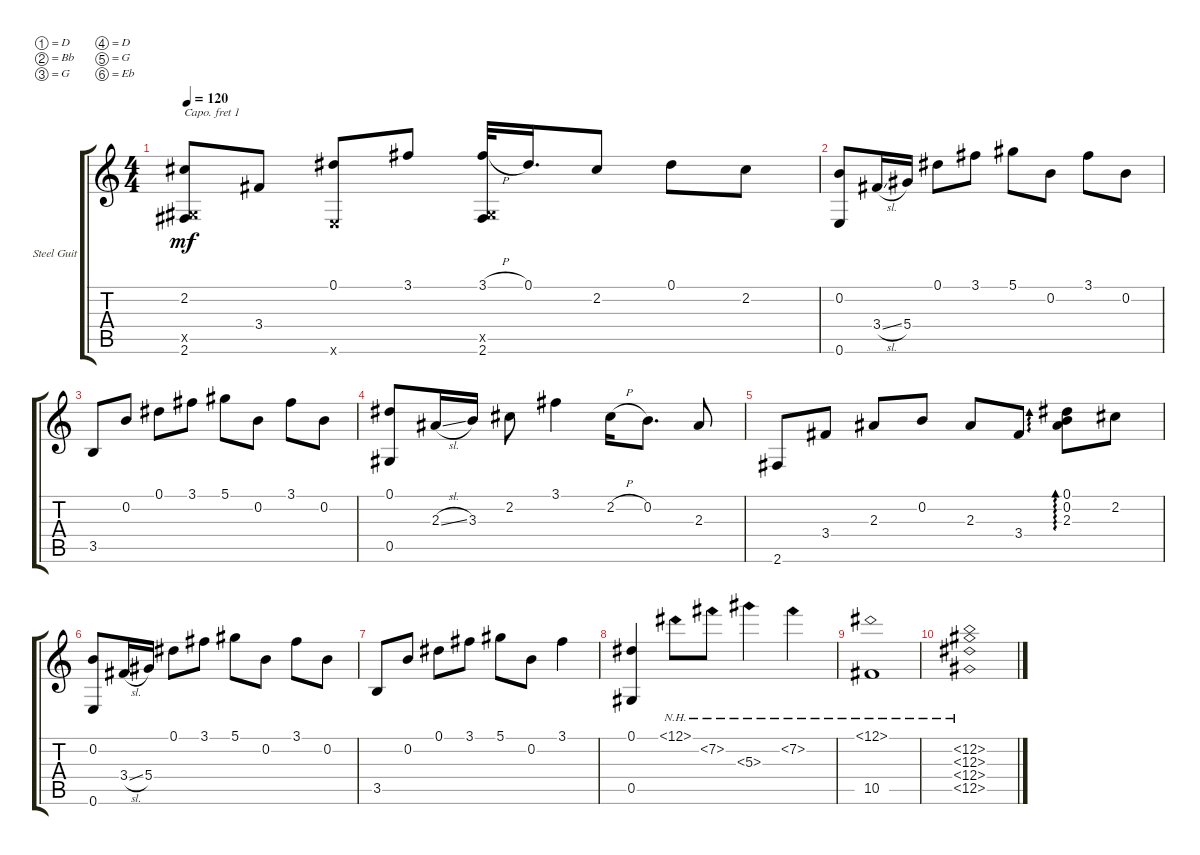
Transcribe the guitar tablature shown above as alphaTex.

\defaultSystemsLayout 4
\bracketExtendMode groupsimilarinstruments
\firstSystemTrackNameOrientation horizontal
\otherSystemsTrackNameOrientation horizontal
\track ("Steel Guitar" "Steel Guit") {instrument acousticguitarsteel}
\staff {score tabs}
\capo 1
\tuning (D4 Bb3 G3 D3 G2 Eb2)
\ts (4 4)
\tempo 120
\clef g2
\ks c
(2.2 2.6 0.5{x}).8{dy mf} 3.4.8 (0.6{x} 0.1).8 3.1.8 (3.1{h} 2.6 0.5{x}).32 0.1.16{d} 2.2.8 0.1.8 2.2.8 |
(0.6 0.2).8 3.4{sl}.16 5.4.16 0.1.8 3.1.8 5.1.8 0.2.8 3.1.8 0.2.8 |
3.5.8 0.2.8 0.1.8 3.1.8 5.1.8 0.2.8 3.1.8 0.2.8 |
(0.1 0.5).8 2.3{sl}.16 3.3.16 2.2.8 3.1.4 2.2{h}.16 0.2.8{d} 2.3.8 |
2.6.8 3.4.8 2.3.8 0.2.8 2.3.8 3.4.8 (2.3 0.2 0.1).8{ad 0} 2.2.8 |
(0.6 0.2).8 3.4{sl}.16 5.4.16 0.1.8 3.1.8 5.1.8 0.2.8 3.1.8 0.2.8 |
3.5.8 0.2.8 0.1.8 3.1.8 5.1.8 0.2.8 3.1.4 |
(0.1 0.5).4 12.1{nh}.8 7.2{nh}.8 5.3{nh}.4 7.2{nh}.4 |
(12.1{nh} 10.5).1 |
(12.2{nh} 12.3{nh} 12.4{nh} 12.5{nh}).1
